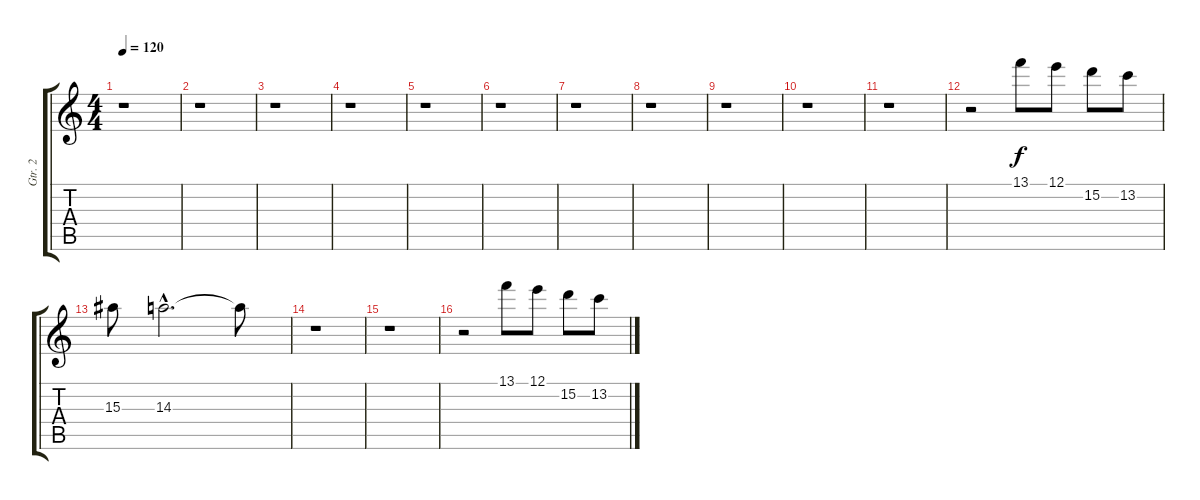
\track ("Gtr. 2" "Gtr. 2") {instrument electricguitarclean}
\staff {score tabs}
\tuning (E4 B3 G3 D3 A2 E2) {hide}
\ts (4 4)
\tempo 120
\clef g2
\ks c
r.1{dy f instrument electricguitarclean} |
r.1 |
r.1 |
r.1 |
r.1 |
r.1 |
r.1 |
r.1 |
r.1 |
r.1 |
r.1 |
r.2 13.1.8 12.1.8 15.2.8 13.2.8 |
15.3.8 14.3{hac}.2{d} 14.3{t}.8 |
r.1 |
r.1 |
r.2 13.1.8 12.1.8 15.2.8 13.2.8
